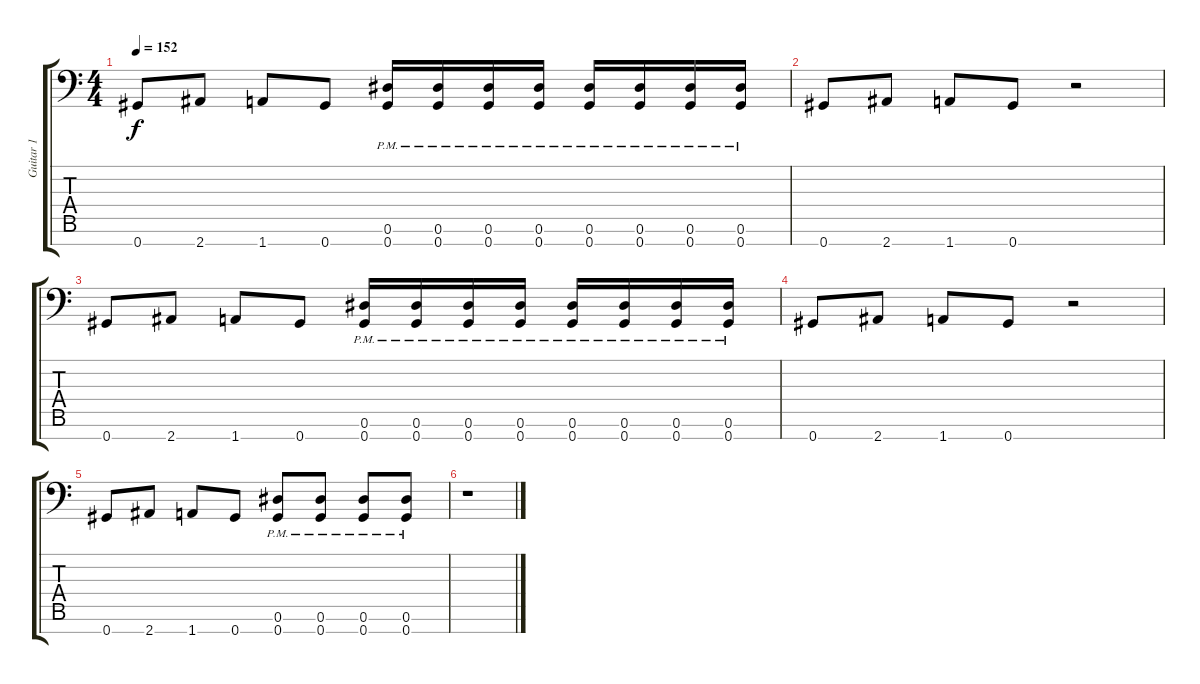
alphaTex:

\track ("Guitar 1" "Guitar 1") {instrument distortionguitar}
\staff {score tabs}
\tuning (Eb4 Bb3 Gb3 Db3 Ab2 Eb2 Ab1) {hide}
\ts (4 4)
\tempo 152
\clef f4
\ks c
0.7.8{dy f} 2.7.8 1.7.8 0.7.8 (0.6{pm} 0.7{pm}).16 (0.6{pm} 0.7{pm}).16 (0.6{pm} 0.7{pm}).16 (0.6{pm} 0.7{pm}).16 (0.6{pm} 0.7{pm}).16 (0.6{pm} 0.7{pm}).16 (0.6{pm} 0.7{pm}).16 (0.6{pm} 0.7{pm}).16 |
0.7.8 2.7.8 1.7.8 0.7.8 r.2 |
0.7.8 2.7.8 1.7.8 0.7.8 (0.6{pm} 0.7{pm}).16 (0.6{pm} 0.7{pm}).16 (0.6{pm} 0.7{pm}).16 (0.6{pm} 0.7{pm}).16 (0.6{pm} 0.7{pm}).16 (0.6{pm} 0.7{pm}).16 (0.6{pm} 0.7{pm}).16 (0.6{pm} 0.7{pm}).16 |
0.7.8 2.7.8 1.7.8 0.7.8 r.2 |
0.7.8 2.7.8 1.7.8 0.7.8 (0.6{pm} 0.7{pm}).8 (0.6{pm} 0.7{pm}).8 (0.6{pm} 0.7{pm}).8 (0.6{pm} 0.7{pm}).8 |
r.1
